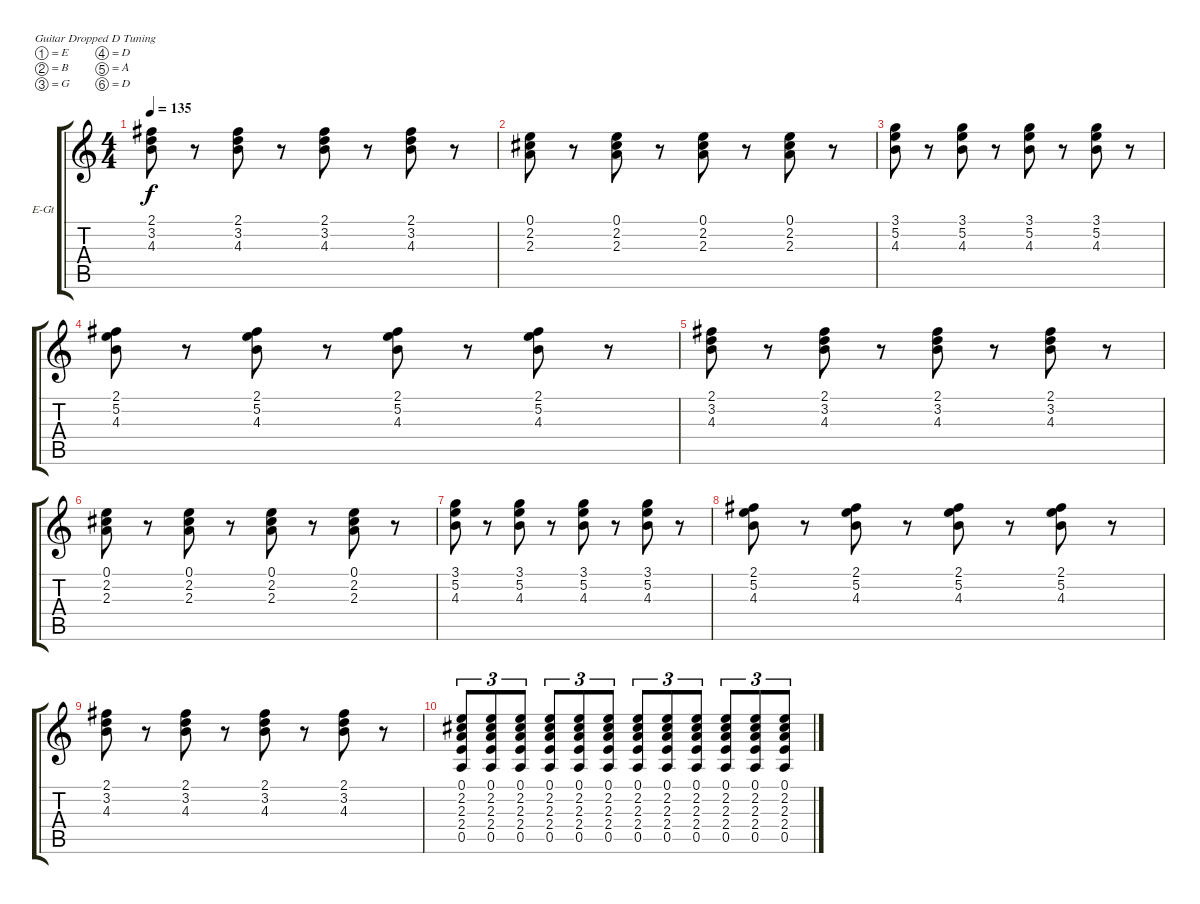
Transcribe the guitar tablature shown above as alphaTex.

\bracketExtendMode groupsimilarinstruments
\firstSystemTrackNameOrientation horizontal
\otherSystemsTrackNameOrientation horizontal
\track ("Overdriven-guitar (Richard)" "E-Gt") {instrument overdrivenguitar}
\staff {score tabs}
\tuning (E4 B3 G3 D3 A2 D2)
\ts (4 4)
\tempo 135
\clef g2
\ks c
(2.1 3.2 4.3).8{dy f} r.8 (2.1 3.2 4.3).8 r.8 (2.1 3.2 4.3).8 r.8 (2.1 3.2 4.3).8 r.8 |
(0.1 2.2 2.3).8 r.8 (0.1 2.2 2.3).8 r.8 (0.1 2.2 2.3).8 r.8 (0.1 2.2 2.3).8 r.8 |
(3.1 5.2 4.3).8 r.8 (3.1 5.2 4.3).8 r.8 (3.1 5.2 4.3).8 r.8 (3.1 5.2 4.3).8 r.8 |
(2.1 5.2 4.3).8 r.8 (2.1 5.2 4.3).8 r.8 (2.1 5.2 4.3).8 r.8 (2.1 5.2 4.3).8 r.8 |
(2.1 3.2 4.3).8 r.8 (2.1 3.2 4.3).8 r.8 (2.1 3.2 4.3).8 r.8 (2.1 3.2 4.3).8 r.8 |
(0.1 2.2 2.3).8 r.8 (0.1 2.2 2.3).8 r.8 (0.1 2.2 2.3).8 r.8 (0.1 2.2 2.3).8 r.8 |
(3.1 5.2 4.3).8 r.8 (3.1 5.2 4.3).8 r.8 (3.1 5.2 4.3).8 r.8 (3.1 5.2 4.3).8 r.8 |
(2.1 5.2 4.3).8 r.8 (2.1 5.2 4.3).8 r.8 (2.1 5.2 4.3).8 r.8 (2.1 5.2 4.3).8 r.8 |
(2.1 3.2 4.3).8 r.8 (2.1 3.2 4.3).8 r.8 (2.1 3.2 4.3).8 r.8 (2.1 3.2 4.3).8 r.8 |
(0.1 2.2 2.3 2.4 0.5).8{tu (3 2)} (0.1 2.2 2.3 2.4 0.5).8{tu (3 2)} (0.1 2.2 2.3 2.4 0.5).8{tu (3 2)} (0.1 2.2 2.3 2.4 0.5).8{tu (3 2)} (0.1 2.2 2.3 2.4 0.5).8{tu (3 2)} (0.1 2.2 2.3 2.4 0.5).8{tu (3 2)} (0.1 2.2 2.3 2.4 0.5).8{tu (3 2)} (0.1 2.2 2.3 2.4 0.5).8{tu (3 2)} (0.1 2.2 2.3 2.4 0.5).8{tu (3 2)} (0.1 2.2 2.3 2.4 0.5).8{tu (3 2)} (0.1 2.2 2.3 2.4 0.5).8{tu (3 2)} (0.1 2.2 2.3 2.4 0.5).8{tu (3 2)}
